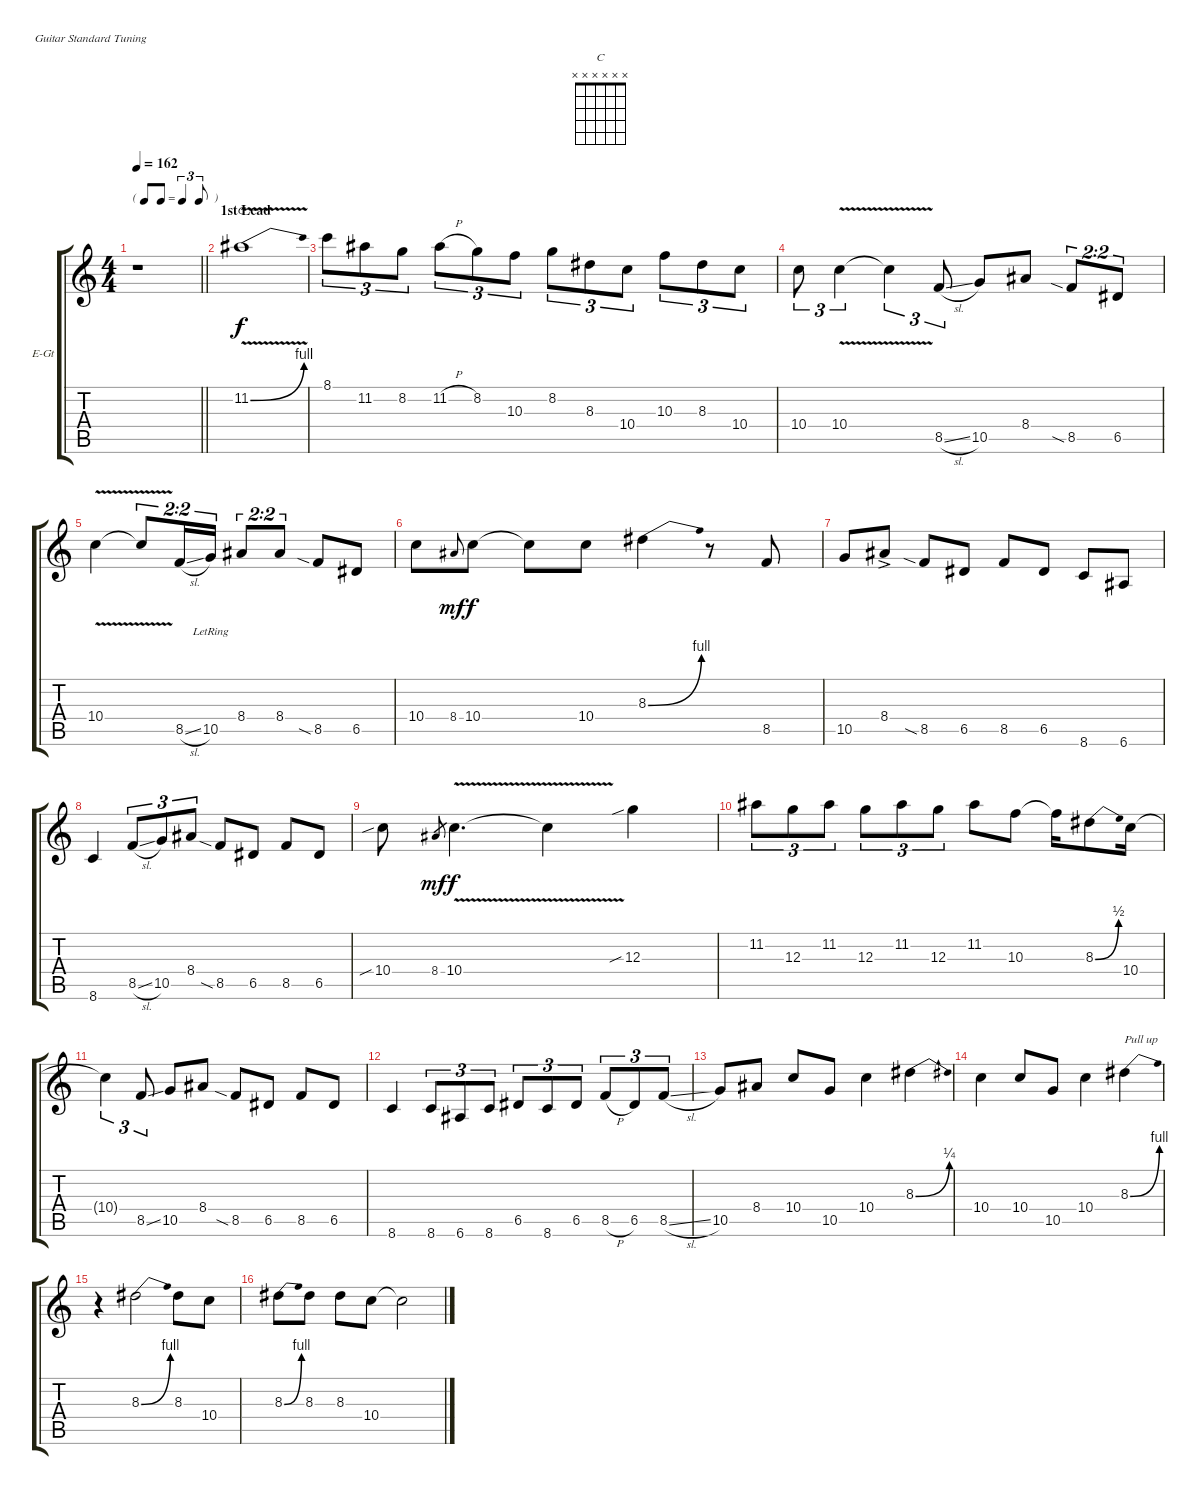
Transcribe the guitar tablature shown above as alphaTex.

\bracketExtendMode groupsimilarinstruments
\firstSystemTrackNameOrientation horizontal
\otherSystemsTrackNameOrientation horizontal
\track ("Solo Guitar" "E-Gt") {instrument overdrivenguitar}
\staff {score tabs}
\tuning (E4 B3 G3 D3 A2 E2)
\chord ("C" x x x x x x)
\ts (4 4)
\tf triplet8th
\tempo 162
\clef g2
\barLineRight lightlight
\ks c
r.1{dy f} |
\section ("" "1st Lead")
11.2{be (bend 0 0 16.8 4) v}.1{ch "C"} |
8.1.8{tu (3 2)} 11.2.8{tu (3 2)} 8.2.8{tu (3 2)} 11.2{h}.8{tu (3 2)} 8.2.8{tu (3 2)} 10.3.8{tu (3 2)} 8.2.8{tu (3 2)} 8.3.8{tu (3 2)} 10.4.8{tu (3 2)} 10.3.8{tu (3 2)} 8.3.8{tu (3 2)} 10.4.8{tu (3 2)} |
10.4.8{tu (3 2)} 10.4{v}.4{tu (3 2)} 10.4{t}.4{tu (3 2)} 8.5{sl}.8{tu (3 2)} 10.5.8 8.4.8 8.5{sia}.8{tu (2 2)} 6.5.8{tu (2 2)} |
10.4{v}.4 10.4{t}.8{tu (2 2)} 8.5{sl}.16{tu (2 2)} 10.5{lr}.16{tu (2 2)} 8.4.8{tu (2 2)} 8.4.8{tu (2 2)} 8.5{sia}.8 6.5.8 |
10.4.8 8.4.8{gr onbeat dy mf} 10.4.8{dy f} 10.4{t}.8 10.4.8 8.3{be (bend 43.8 0 55.8 4)}.4 r.8 8.5.8 |
10.5.8 8.4{ac}.8 8.5{sia}.8 6.5.8 8.5.8 6.5.8 8.6.8 6.6.8 |
8.6.4 8.5{sl}.8{tu (3 2)} 10.5.8{tu (3 2)} 8.4.8{tu (3 2)} 8.5{sia}.8 6.5.8 8.5.8 6.5.8 |
10.4{sib}.8 8.4.8{gr dy mf} 10.4{v}.4{d dy f} 10.4{v t}.4 12.3{sib}.4 |
11.2.8{tu (3 2)} 12.3.8{tu (3 2)} 11.2.8{tu (3 2)} 12.3.8{tu (3 2)} 11.2.8{tu (3 2)} 12.3.8{tu (3 2)} 11.2.8 10.3.8 10.3{t}.16 8.3{be (bend 10.799999999999999 0 27 2)}.8 10.4.16 |
10.4{t}.4{tu (3 2)} 8.5{ss}.8{tu (3 2)} 10.5.8 8.4.8 8.5{sia}.8 6.5.8 8.5.8 6.5.8 |
8.6.4 8.6.8{tu (3 2)} 6.6.8{tu (3 2)} 8.6.8{tu (3 2)} 6.5.8{tu (3 2)} 8.6.8{tu (3 2)} 6.5.8{tu (3 2)} 8.5{h}.8{tu (3 2)} 6.5.8{tu (3 2)} 8.5{sl}.8{tu (3 2)} |
10.5.8 8.4.8 10.4.8 10.5.8 10.4.4 8.3{be (bend 0 0 60 1)}.4 |
10.4.4 10.4.8 10.5.8 10.4.4 8.3{be (bend 15.6 0 45.6 4)}.4{txt "Pull up"} |
r.4 8.3{be (bend 21.599999999999998 0 43.8 4)}.2 8.3.8 10.4.8 |
8.3{be (bend 16.8 0 43.8 4)}.8 8.3.8 8.3.8 10.4.8 10.4{t}.2
